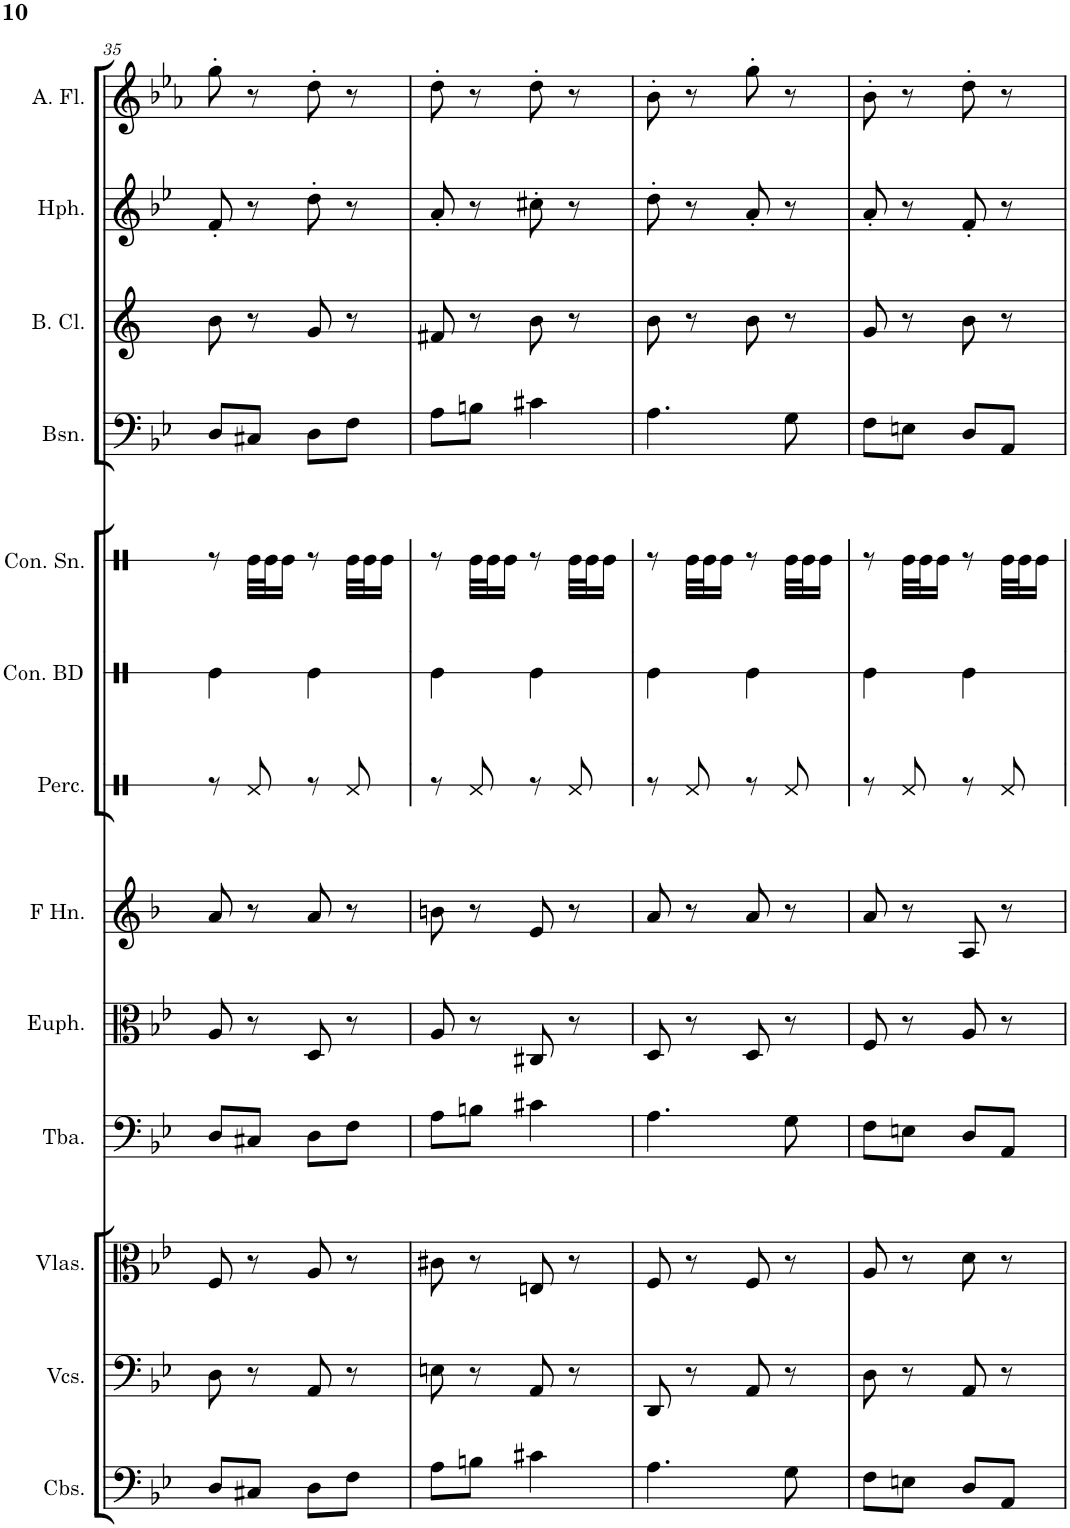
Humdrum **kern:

**kern	**kern	**kern	**kern	**kern	**kern	**kern	**kern	**kern	**kern	**kern	**kern	**kern
*part13	*part12	*part11	*part10	*part9	*part8	*part7	*part6	*part5	*part4	*part3	*part2	*part1
*staff13	*staff12	*staff11	*staff10	*staff9	*staff8	*staff7	*staff6	*staff5	*staff4	*staff3	*staff2	*staff1
*I"Contrabasses	*I"Violoncellos	*I"Violas	*I"Tuba	*I"Euphonium	*I"Horn in F	*I"Percussion	*I"Concert Bass Drum	*I"Concert Snare Drum	*I"Bassoon	*I"Bass Clarinet	*I"Heckelphone	*I"Alto Flute
*I'Cbs.	*I'Vcs.	*I'Vlas.	*I'Tba.	*I'Euph.	*	*I'Perc.	*I'Con. BD	*I'Con. Sn.	*I'Bsn.	*I'B. Cl.	*I'Hph.	*I'A. Fl.
!!LO:PB:g=z
*clefF4	*clefF4	*clefC3	*clefF4	*clefC3	*clefG2	*clefX	*clefX	*clefX	*clefF4	*clefG2	*clefG2	*clefG2
*Trd7c12	*	*	*	*	*Trd4c7	*	*	*	*	*Trd8c14	*Trd7c12	*Trd3c5
*k[b-e-]	*k[b-e-]	*k[b-e-]	*k[b-e-]	*k[b-e-]	*k[b-]	*k[]	*k[]	*k[]	*k[b-e-]	*k[]	*k[b-e-]	*k[b-e-a-]
*M2/4	*M2/4	*M2/4	*M2/4	*M2/4	*M2/4	*M2/4	*M2/4	*M2/4	*M2/4	*M2/4	*M2/4	*M2/4
=35	=35	=35	=35	=35	=35	=35	=35	=35	=35	=35	=35	=35
8D/L	8D\	8F/	8D/L	8A/	8a/	8r	4Re\	8r	8D/L	8b\	8f'/	8gg'\
8C#X/J	8r	8r	8C#X/J	8r	8r	8Rd/	.	32Re\LLL	8C#X/J	8r	8r	8r
.	.	.	.	.	.	.	.	32Re\J	.	.	.	.
.	.	.	.	.	.	.	.	16Re\JJ	.	.	.	.
8D\L	8AA/	8A/	8D\L	8D/	8a/	8r	4Re\	8r	8D\L	8g/	8dd'\	8dd'\
8F\J	8r	8r	8F\J	8r	8r	8Rd/	.	32Re\LLL	8F\J	8r	8r	8r
.	.	.	.	.	.	.	.	32Re\J	.	.	.	.
.	.	.	.	.	.	.	.	16Re\JJ	.	.	.	.
=36	=36	=36	=36	=36	=36	=36	=36	=36	=36	=36	=36	=36
8A\L	8En\	8c#X\	8A\L	8A/	8bn\	8r	4Re\	8r	8A\L	8f#X/	8a'/	8dd'\
8Bn\J	8r	8r	8Bn\J	8r	8r	8Rd/	.	32Re\LLL	8Bn\J	8r	8r	8r
.	.	.	.	.	.	.	.	32Re\J	.	.	.	.
.	.	.	.	.	.	.	.	16Re\JJ	.	.	.	.
4c#X\	8AA/	8En/	4c#X\	8C#X/	8e/	8r	4Re\	8r	4c#X\	8b\	8cc#X'\	8dd'\
.	8r	8r	.	8r	8r	8Rd/	.	32Re\LLL	.	8r	8r	8r
.	.	.	.	.	.	.	.	32Re\J	.	.	.	.
.	.	.	.	.	.	.	.	16Re\JJ	.	.	.	.
=37	=37	=37	=37	=37	=37	=37	=37	=37	=37	=37	=37	=37
4.A\	8DD/	8F/	4.A\	8D/	8a/	8r	4Re\	8r	4.A\	8b\	8dd'\	8b-'\
.	8r	8r	.	8r	8r	8Rd/	.	32Re\LLL	.	8r	8r	8r
.	.	.	.	.	.	.	.	32Re\J	.	.	.	.
.	.	.	.	.	.	.	.	16Re\JJ	.	.	.	.
.	8AA/	8F/	.	8D/	8a/	8r	4Re\	8r	.	8b\	8a'/	8gg'\
8G\	8r	8r	8G\	8r	8r	8Rd/	.	32Re\LLL	8G\	8r	8r	8r
.	.	.	.	.	.	.	.	32Re\J	.	.	.	.
.	.	.	.	.	.	.	.	16Re\JJ	.	.	.	.
=38	=38	=38	=38	=38	=38	=38	=38	=38	=38	=38	=38	=38
8F\L	8D\	8A/	8F\L	8F/	8a/	8r	4Re\	8r	8F\L	8g/	8a'/	8b-'\
8En\J	8r	8r	8En\J	8r	8r	8Rd/	.	32Re\LLL	8En\J	8r	8r	8r
.	.	.	.	.	.	.	.	32Re\J	.	.	.	.
.	.	.	.	.	.	.	.	16Re\JJ	.	.	.	.
8D/L	8AA/	8d\	8D/L	8A/	8A/	8r	4Re\	8r	8D/L	8b\	8f'/	8dd'\
8AA/J	8r	8r	8AA/J	8r	8r	8Rd/	.	32Re\LLL	8AA/J	8r	8r	8r
.	.	.	.	.	.	.	.	32Re\J	.	.	.	.
.	.	.	.	.	.	.	.	16Re\JJ	.	.	.	.
=	=	=	=	=	=	=	=	=	=	=	=	=
*-	*-	*-	*-	*-	*-	*-	*-	*-	*-	*-	*-	*-
